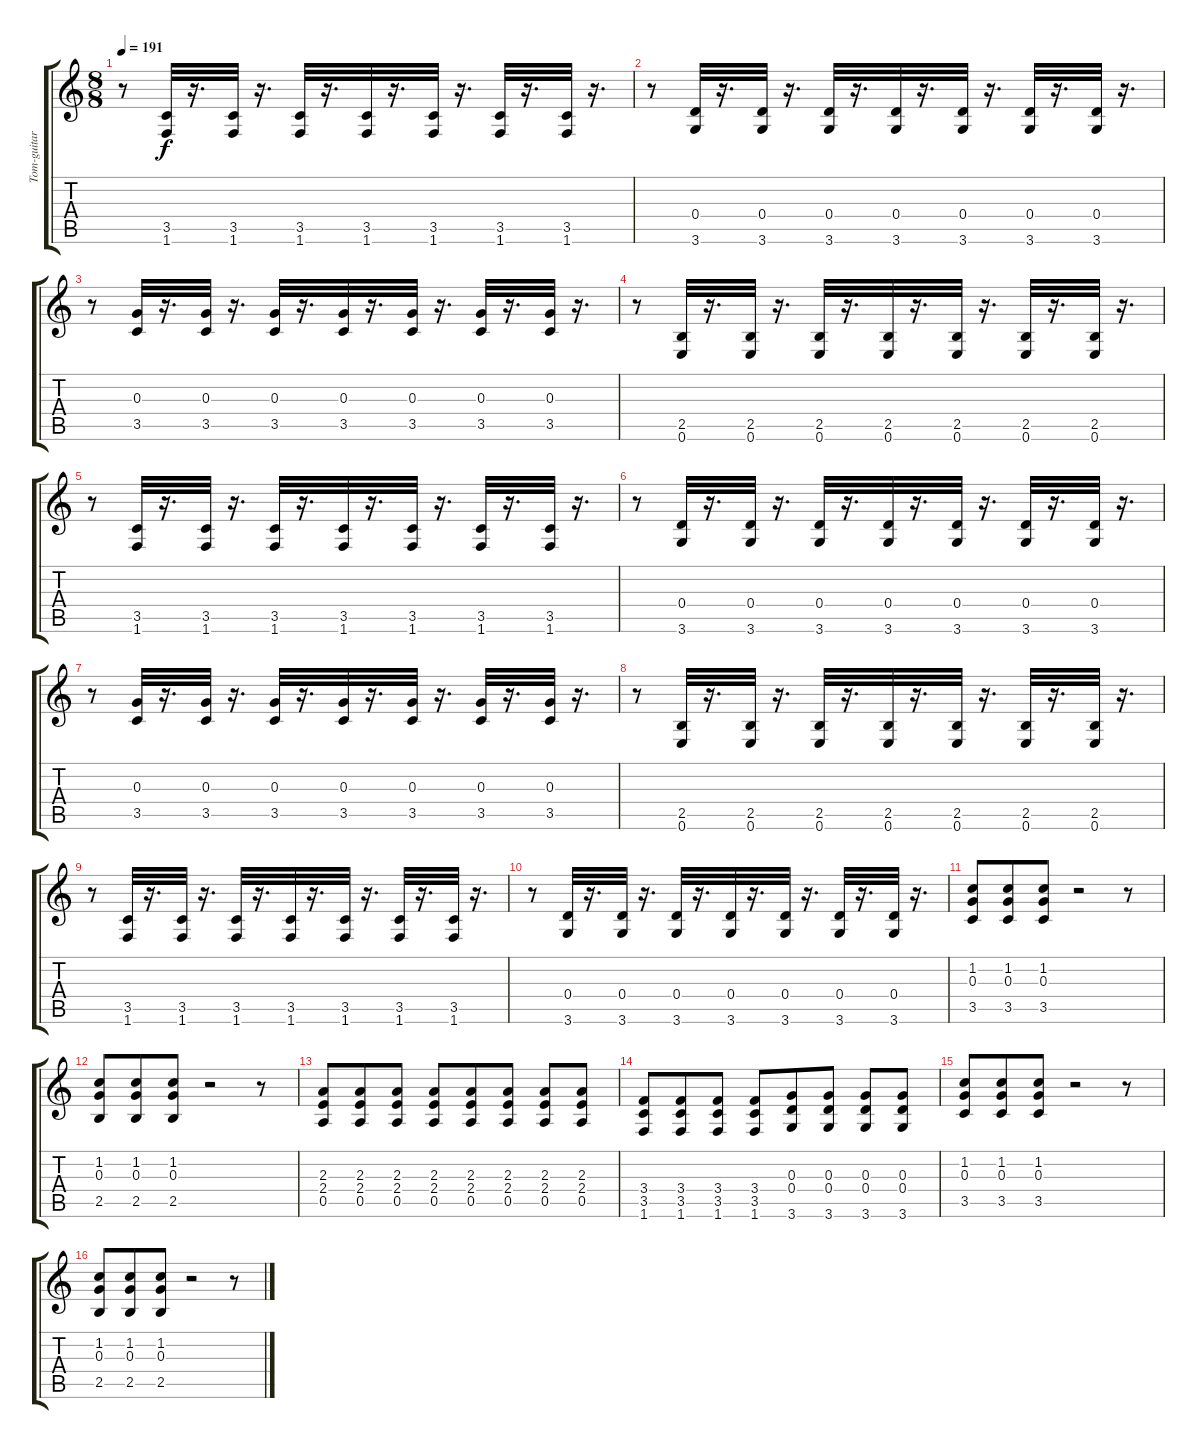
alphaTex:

\track ("Tom-guitar" "Tom-guitar") {instrument distortionguitar}
\staff {score tabs}
\tuning (E4 B3 G3 D3 A2 E2) {hide}
\ts (8 8)
\tempo 191
\clef g2
\ks c
r.8{dy f} (3.5 1.6).32 r.16{d} (3.5 1.6).32 r.16{d} (3.5 1.6).32 r.16{d} (3.5 1.6).32 r.16{d} (3.5 1.6).32 r.16{d} (3.5 1.6).32 r.16{d} (3.5 1.6).32 r.16{d} |
r.8 (0.4 3.6).32 r.16{d} (0.4 3.6).32 r.16{d} (0.4 3.6).32 r.16{d} (0.4 3.6).32 r.16{d} (0.4 3.6).32 r.16{d} (0.4 3.6).32 r.16{d} (0.4 3.6).32 r.16{d} |
r.8 (0.3 3.5).32 r.16{d} (0.3 3.5).32 r.16{d} (0.3 3.5).32 r.16{d} (0.3 3.5).32 r.16{d} (0.3 3.5).32 r.16{d} (0.3 3.5).32 r.16{d} (0.3 3.5).32 r.16{d} |
r.8 (2.5 0.6).32 r.16{d} (2.5 0.6).32 r.16{d} (2.5 0.6).32 r.16{d} (2.5 0.6).32 r.16{d} (2.5 0.6).32 r.16{d} (2.5 0.6).32 r.16{d} (2.5 0.6).32 r.16{d} |
r.8 (3.5 1.6).32 r.16{d} (3.5 1.6).32 r.16{d} (3.5 1.6).32 r.16{d} (3.5 1.6).32 r.16{d} (3.5 1.6).32 r.16{d} (3.5 1.6).32 r.16{d} (3.5 1.6).32 r.16{d} |
r.8 (0.4 3.6).32 r.16{d} (0.4 3.6).32 r.16{d} (0.4 3.6).32 r.16{d} (0.4 3.6).32 r.16{d} (0.4 3.6).32 r.16{d} (0.4 3.6).32 r.16{d} (0.4 3.6).32 r.16{d} |
r.8 (0.3 3.5).32 r.16{d} (0.3 3.5).32 r.16{d} (0.3 3.5).32 r.16{d} (0.3 3.5).32 r.16{d} (0.3 3.5).32 r.16{d} (0.3 3.5).32 r.16{d} (0.3 3.5).32 r.16{d} |
r.8 (2.5 0.6).32 r.16{d} (2.5 0.6).32 r.16{d} (2.5 0.6).32 r.16{d} (2.5 0.6).32 r.16{d} (2.5 0.6).32 r.16{d} (2.5 0.6).32 r.16{d} (2.5 0.6).32 r.16{d} |
r.8 (3.5 1.6).32 r.16{d} (3.5 1.6).32 r.16{d} (3.5 1.6).32 r.16{d} (3.5 1.6).32 r.16{d} (3.5 1.6).32 r.16{d} (3.5 1.6).32 r.16{d} (3.5 1.6).32 r.16{d} |
r.8 (0.4 3.6).32 r.16{d} (0.4 3.6).32 r.16{d} (0.4 3.6).32 r.16{d} (0.4 3.6).32 r.16{d} (0.4 3.6).32 r.16{d} (0.4 3.6).32 r.16{d} (0.4 3.6).32 r.16{d} |
(1.2 0.3 3.5).8 (1.2 0.3 3.5).8 (1.2 0.3 3.5).8 r.2 r.8 |
(1.2 0.3 2.5).8 (1.2 0.3 2.5).8 (1.2 0.3 2.5).8 r.2 r.8 |
(2.3 2.4 0.5).8 (2.3 2.4 0.5).8 (2.3 2.4 0.5).8 (2.3 2.4 0.5).8 (2.3 2.4 0.5).8 (2.3 2.4 0.5).8 (2.3 2.4 0.5).8 (2.3 2.4 0.5).8 |
(3.4 3.5 1.6).8 (3.4 3.5 1.6).8 (3.4 3.5 1.6).8 (3.4 3.5 1.6).8 (0.3 0.4 3.6).8 (0.3 0.4 3.6).8 (0.3 0.4 3.6).8 (0.3 0.4 3.6).8 |
(1.2 0.3 3.5).8 (1.2 0.3 3.5).8 (1.2 0.3 3.5).8 r.2 r.8 |
(1.2 0.3 2.5).8 (1.2 0.3 2.5).8 (1.2 0.3 2.5).8 r.2 r.8
